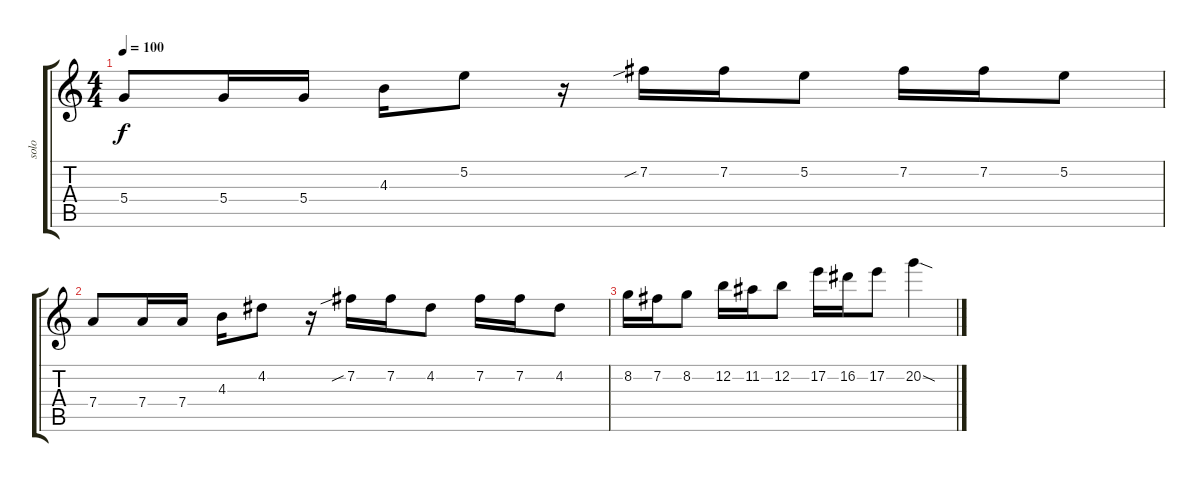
\track ("solo" "solo") {instrument overdrivenguitar}
\staff {score tabs}
\tuning (E4 B3 G3 D3 A2 E2) {hide}
\ts (4 4)
\tempo 100
\clef g2
\ks c
5.4.8{dy f} 5.4.16 5.4.16 4.3.16 5.2.8 r.16 7.2{sib}.16 7.2.16 5.2.8 7.2.16 7.2.16 5.2.8 |
7.4.8 7.4.16 7.4.16 4.3.16 4.2.8 r.16 7.2{sib}.16 7.2.16 4.2.8 7.2.16 7.2.16 4.2.8 |
8.2.16 7.2.16 8.2.8 12.2.16 11.2.16 12.2.8 17.2.16 16.2.16 17.2.8 20.2{sod}.4
